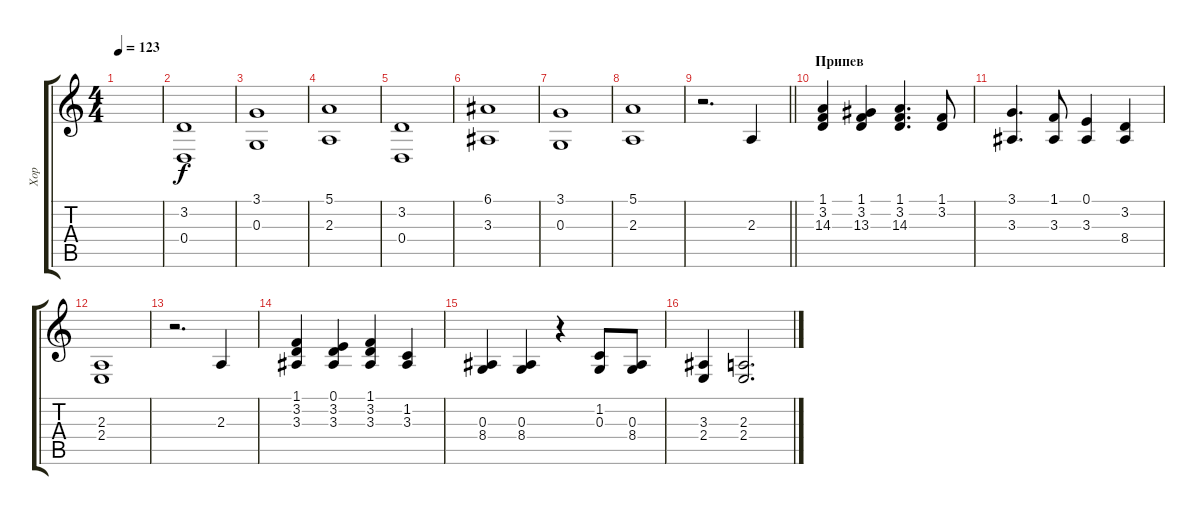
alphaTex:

\track ("Хор" "Хор") {instrument choiraahs}
\staff {score tabs}
\tuning (E4 B3 G3 D3 A2 E2) {hide}
\ts (4 4)
\tempo 123
\clef g2
\ks c
|
(3.2 0.4).1 |
(3.1 0.3).1 |
(5.1 2.3).1 |
(3.2 0.4).1 |
(6.1 3.3).1 |
(3.1 0.3).1 |
(5.1 2.3).1 |
\barLineRight lightlight
r.2{d} 2.3.4 |
\section ("" "Припев")
(1.1 3.2 14.3).4 (1.1 3.2 13.3).4 (1.1 3.2 14.3).4{d} (1.1 3.2).8 |
(3.1 3.3).4{d} (1.1 3.3).8 (0.1 3.3).4 (3.2 8.4).4 |
(2.3 2.4).1 |
r.2{d} 2.3.4 |
(1.1 3.2 3.3).4 (0.1 3.2 3.3).4 (1.1 3.2 3.3).4 (1.2 3.3).4 |
(0.3 8.4).4 (0.3 8.4).4 r.4 (1.2 0.3).8 (0.3 8.4).8 |
(3.3 2.4).4 (2.3 2.4).2{d}
